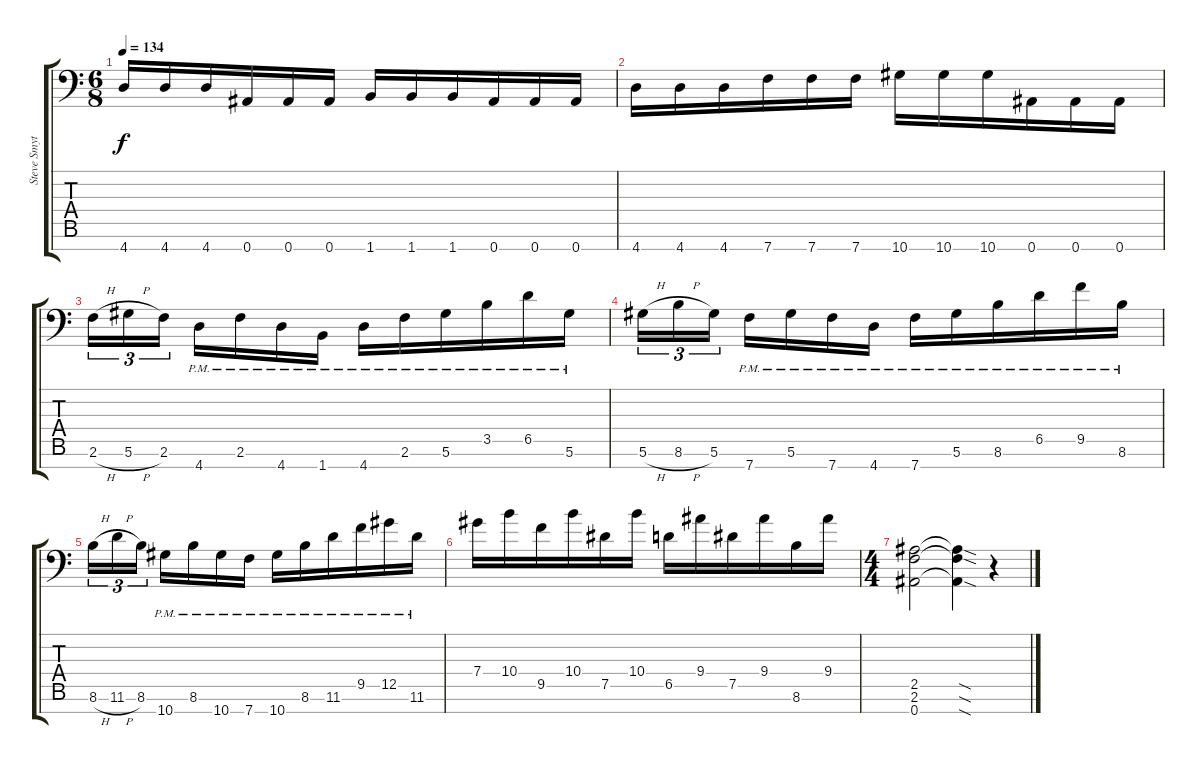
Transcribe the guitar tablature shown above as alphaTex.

\track ("Steve Smyth" "Steve Smyt") {instrument distortionguitar}
\staff {score tabs}
\tuning (Eb4 Bb3 Gb3 Db3 Ab2 Eb2 Bb1) {hide}
\ts (6 8)
\tempo 134
\clef f4
\ks c
4.7.16{dy f} 4.7.16 4.7.16 0.7.16 0.7.16 0.7.16 1.7.16 1.7.16 1.7.16 0.7.16 0.7.16 0.7.16 |
4.7.16 4.7.16 4.7.16 7.7.16 7.7.16 7.7.16 10.7.16 10.7.16 10.7.16 0.7.16 0.7.16 0.7.16 |
2.6{h}.16{tu (3 2)} 5.6{h}.16{tu (3 2)} 2.6.16{tu (3 2) beam splitsecondary} 4.7{pm}.16 2.6{pm}.16 4.7{pm}.16 1.7{pm}.16 4.7{pm}.16 2.6{pm}.16 5.6{pm}.16 3.5{pm}.16 6.5{pm}.16 5.6{pm}.16 |
5.6{h}.16{tu (3 2)} 8.6{h}.16{tu (3 2)} 5.6.16{tu (3 2) beam splitsecondary} 7.7{pm}.16 5.6{pm}.16 7.7{pm}.16 4.7{pm}.16 7.7{pm}.16 5.6{pm}.16 8.6{pm}.16 6.5{pm}.16 9.5{pm}.16 8.6{pm}.16 |
8.6{h}.16{tu (3 2)} 11.6{h}.16{tu (3 2)} 8.6.16{tu (3 2) beam splitsecondary} 10.7{pm}.16 8.6{pm}.16 10.7{pm}.16 7.7{pm}.16 10.7{pm}.16 8.6{pm}.16 11.6{pm}.16 9.5{pm}.16 12.5{pm}.16 11.6{pm}.16 |
7.4.16 10.4.16 9.5.16 10.4.16 7.5.16 10.4.16 6.5.16 9.4.16 7.5.16 9.4.16 8.6.16 9.4.16 |
\ts (4 4)
(2.5 2.6 0.7).2 (2.5{sod t} 2.6{sod t} 0.7{sod t}).4 r.4
